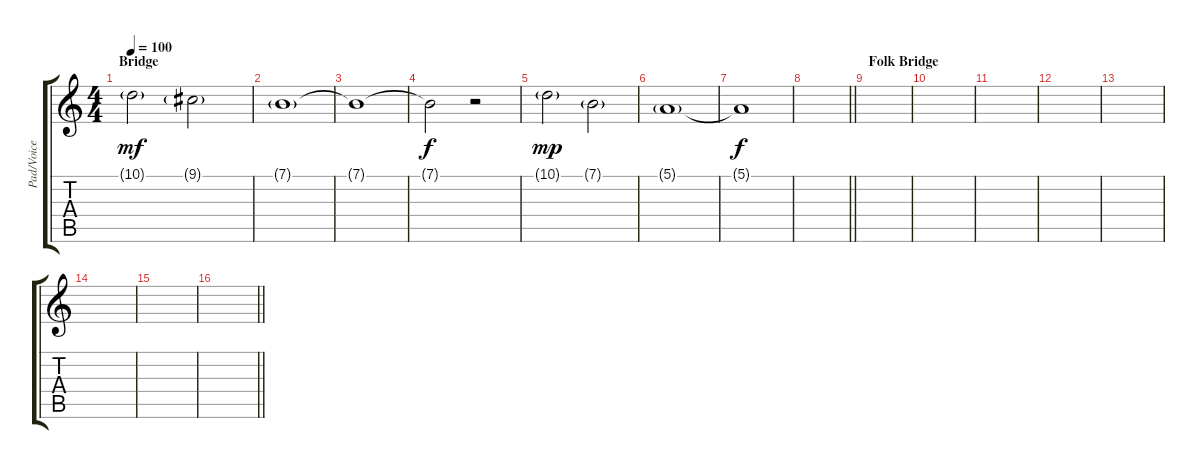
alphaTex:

\track ("Pad/Voice" "Pad/Voice") {instrument orchestralharp}
\staff {score tabs}
\tuning (E4 B3 G3 D3 A2 E2) {hide}
\ts (4 4)
\section ("" "Bridge")
\tempo 100
\clef g2
\ks c
10.1{g}.2{dy mf} 9.1{g}.2 |
7.1{g}.1 |
7.1{t}.1 |
7.1{t}.2{dy f} r.2 |
10.1{g}.2{dy mp} 7.1{g}.2 |
5.1{g}.1 |
5.1{t}.1{dy f} |
\barLineRight lightlight
|
\section ("" "Folk Bridge")
|
|
|
|
|
|
|
\barLineRight lightlight
